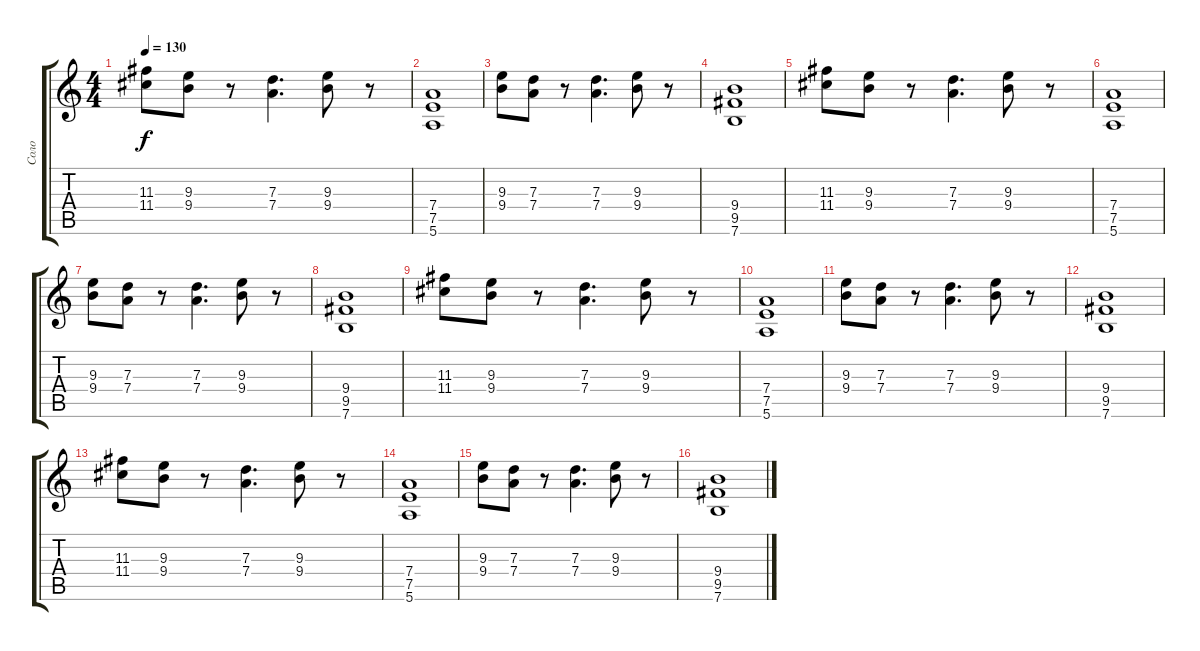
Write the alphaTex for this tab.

\track ("Соло" "Соло") {instrument distortionguitar}
\staff {score tabs}
\tuning (E4 B3 G3 D3 A2 E2) {hide}
\ts (4 4)
\tempo 130
\clef g2
\ks c
(11.3 11.4).8{dy f} (9.3 9.4).8 r.8 (7.3 7.4).4{d} (9.3 9.4).8 r.8 |
(7.4 7.5 5.6).1 |
(9.3 9.4).8 (7.3 7.4).8 r.8 (7.3 7.4).4{d} (9.3 9.4).8 r.8 |
(9.4 9.5 7.6).1 |
(11.3 11.4).8 (9.3 9.4).8 r.8 (7.3 7.4).4{d} (9.3 9.4).8 r.8 |
(7.4 7.5 5.6).1 |
(9.3 9.4).8 (7.3 7.4).8 r.8 (7.3 7.4).4{d} (9.3 9.4).8 r.8 |
(9.4 9.5 7.6).1 |
(11.3 11.4).8 (9.3 9.4).8 r.8 (7.3 7.4).4{d} (9.3 9.4).8 r.8 |
(7.4 7.5 5.6).1 |
(9.3 9.4).8 (7.3 7.4).8 r.8 (7.3 7.4).4{d} (9.3 9.4).8 r.8 |
(9.4 9.5 7.6).1{volume 6} |
(11.3 11.4).8 (9.3 9.4).8 r.8 (7.3 7.4).4{d} (9.3 9.4).8 r.8 |
(7.4 7.5 5.6).1 |
(9.3 9.4).8 (7.3 7.4).8 r.8 (7.3 7.4).4{d} (9.3 9.4).8 r.8 |
(9.4 9.5 7.6).1{volume 0}
